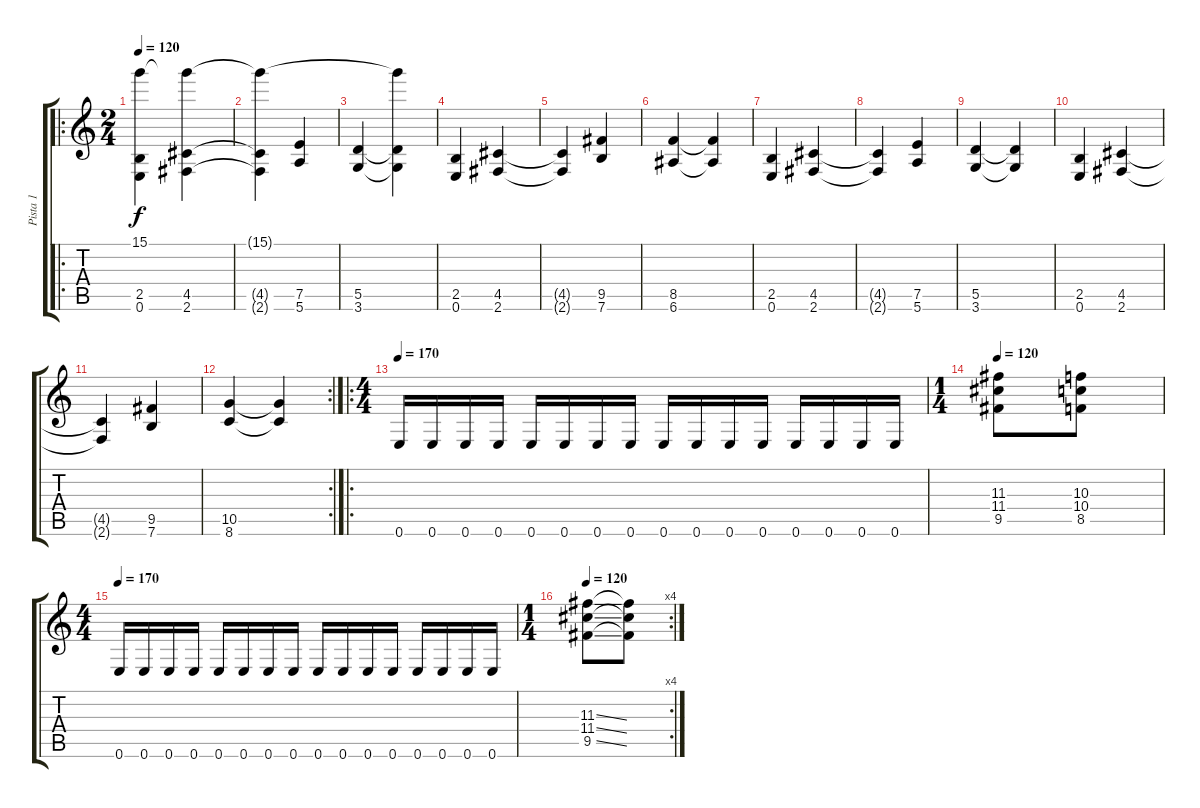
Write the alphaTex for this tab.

\track ("Pista 1" "Pista 1") {instrument distortionguitar}
\staff {score tabs}
\tuning (E4 B3 G3 D3 A2 E2) {hide}
\ro
\ts (2 4)
\tempo 120
\clef g2
\ks c
(15.1{t} 2.5 0.6).4{dy f} (15.1{t} 4.5 2.6).4 |
(15.1{t} 4.5{t} 2.6{t}).4 (7.5 5.6).4 |
(5.5 3.6).4 (15.1{t} 5.5{t} 3.6{t}).4 |
(2.5 0.6).4 (4.5 2.6).4 |
(4.5{t} 2.6{t}).4 (9.5 7.6).4 |
(8.5 6.6).4 (8.5{t} 6.6{t}).4 |
(2.5 0.6).4 (4.5 2.6).4 |
(4.5{t} 2.6{t}).4 (7.5 5.6).4 |
(5.5 3.6).4 (5.5{t} 3.6{t}).4 |
(2.5 0.6).4 (4.5 2.6).4 |
(4.5{t} 2.6{t}).4 (9.5 7.6).4 |
\rc 2
(10.5 8.6).4 (10.5{t} 8.6{t}).4 |
\ro
\ts (4 4)
\tempo 170
0.6.16 0.6.16 0.6.16 0.6.16 0.6.16 0.6.16 0.6.16 0.6.16 0.6.16 0.6.16 0.6.16 0.6.16 0.6.16 0.6.16 0.6.16 0.6.16 |
\ts (1 4)
\tempo 120
(11.3 11.4 9.5).8 (10.3 10.4 8.5).8 |
\ts (4 4)
\tempo 170
0.6.16 0.6.16 0.6.16 0.6.16 0.6.16 0.6.16 0.6.16 0.6.16 0.6.16 0.6.16 0.6.16 0.6.16 0.6.16 0.6.16 0.6.16 0.6.16 |
\rc 4
\ts (1 4)
\tempo 120
(11.3{ss} 11.4{ss} 9.5{ss}).8 (11.3{t} 11.4{t} 9.5{t}).8
